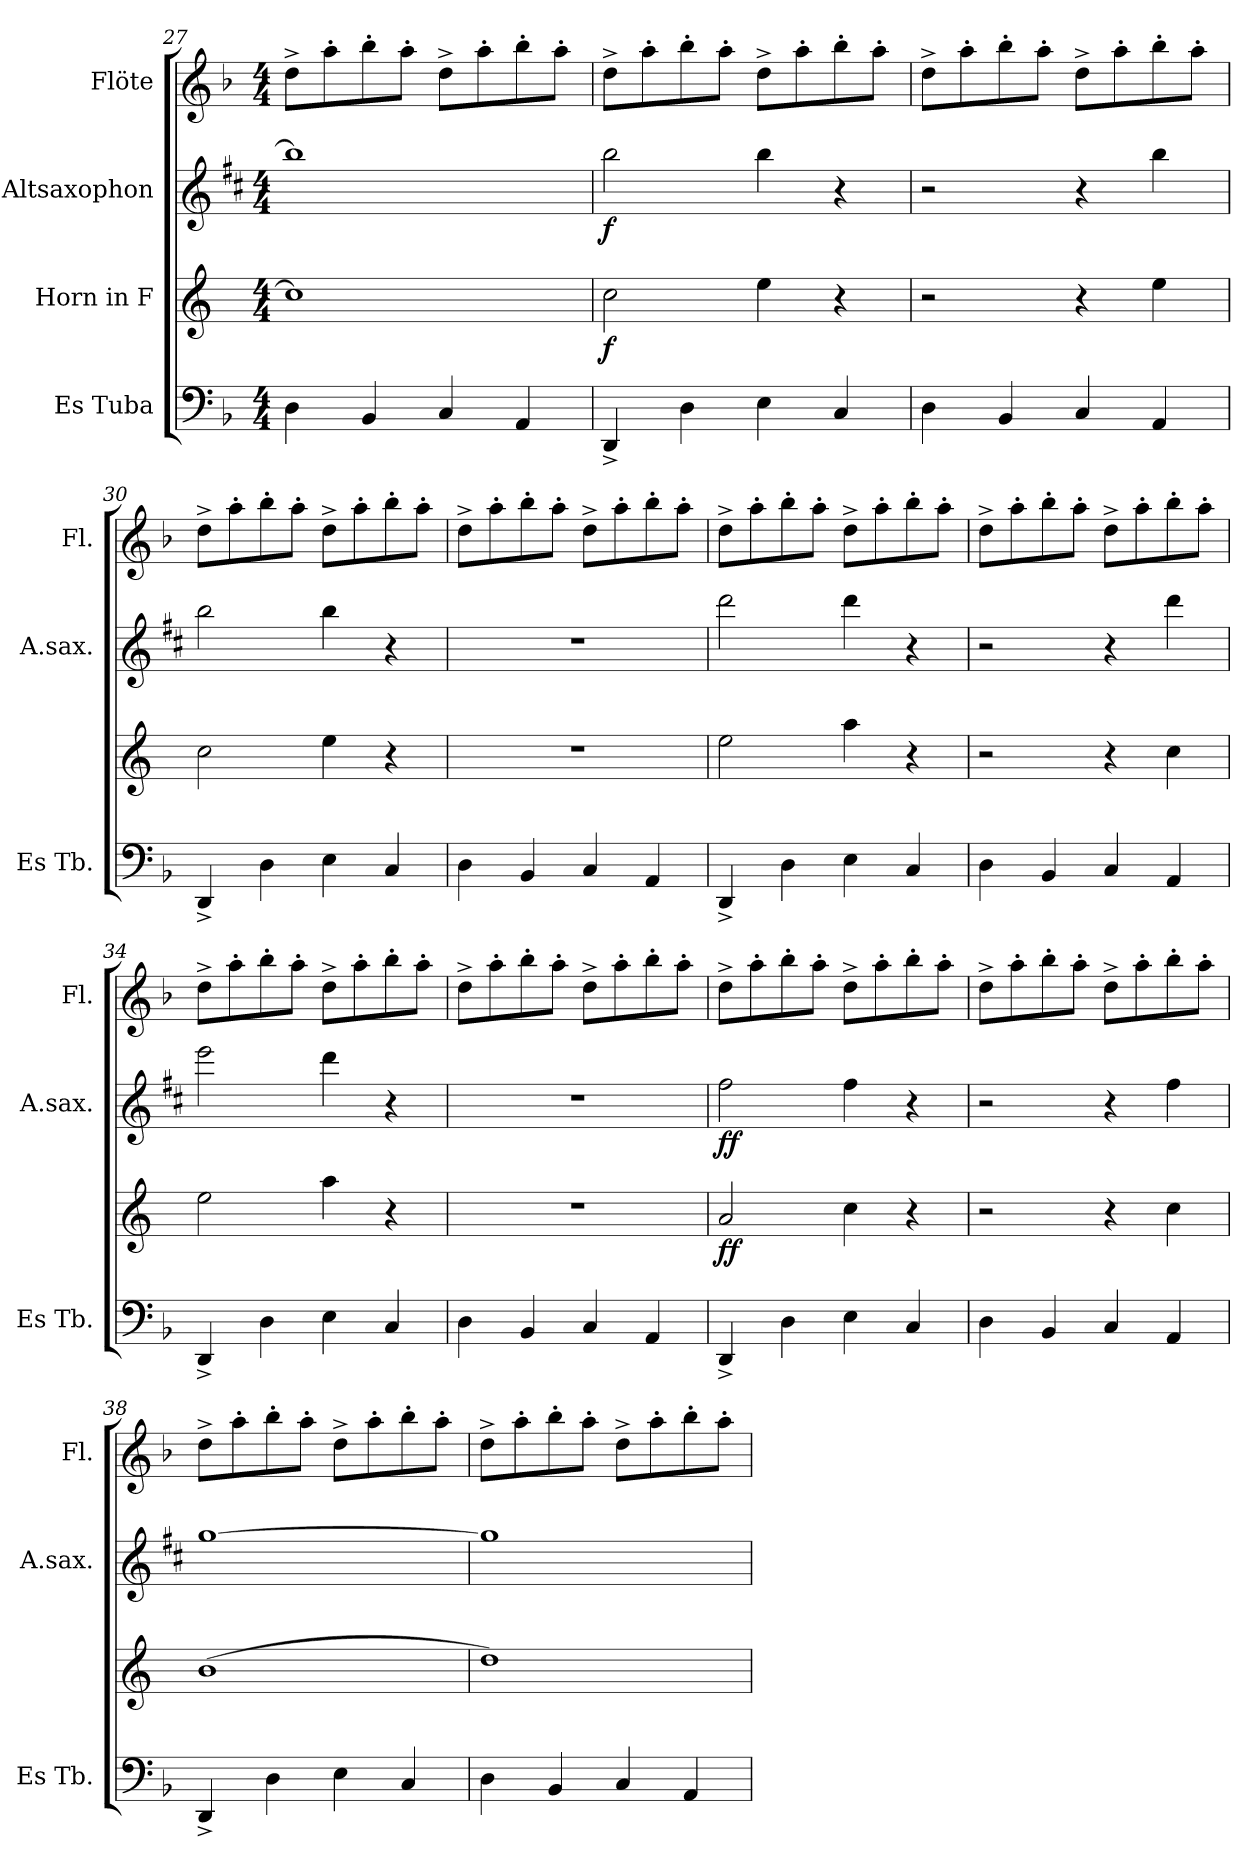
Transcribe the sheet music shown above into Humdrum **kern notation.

**kern	**kern	**dynam	**kern	**dynam	**kern
*part4	*part3	*part3	*part2	*part2	*part1
*staff4	*staff3	*staff3	*staff2	*staff2	*staff1
*I"Es Tuba	*I"Horn in F	*	*I"Altsaxophon	*	*I"Flöte
*I'Es Tb.	*	*	*I'A.sax.	*	*I'Fl.
*clefF4	*clefG2	*	*clefG2	*	*clefG2
*	*ITrd4c7	*	*ITrd5c9	*	*
*k[b-]	*k[b-]	*	*k[b-]	*	*k[b-]
*M4/4	*M4/4	*	*M4/4	*	*M4/4
=27	=27	=27	=27	=27	=27
4D\	1f]	.	1dd]	.	8dd^\L
.	.	.	.	.	8aa'\
4BB-/	.	.	.	.	8bb-'\
.	.	.	.	.	8aa'\J
4C/	.	.	.	.	8dd^\L
.	.	.	.	.	8aa'\
4AA/	.	.	.	.	8bb-'\
.	.	.	.	.	8aa'\J
=28	=28	=28	=28	=28	=28
!	!	!LO:DY:b	!	!LO:DY:b	!
4DD^/	2f\	f	2dd\	f	8dd^\L
.	.	.	.	.	8aa'\
4D\	.	.	.	.	8bb-'\
.	.	.	.	.	8aa'\J
4E\	4a\	.	4dd\	.	8dd^\L
.	.	.	.	.	8aa'\
4C/	4r	.	4r	.	8bb-'\
.	.	.	.	.	8aa'\J
!!LO:PB:g=z
=29	=29	=29	=29	=29	=29
4D\	2r	.	2r	.	8dd^\L
.	.	.	.	.	8aa'\
4BB-/	.	.	.	.	8bb-'\
.	.	.	.	.	8aa'\J
4C/	4r	.	4r	.	8dd^\L
.	.	.	.	.	8aa'\
4AA/	4a\	.	4dd\	.	8bb-'\
.	.	.	.	.	8aa'\J
=30	=30	=30	=30	=30	=30
4DD^/	2f\	.	2dd\	.	8dd^\L
.	.	.	.	.	8aa'\
4D\	.	.	.	.	8bb-'\
.	.	.	.	.	8aa'\J
4E\	4a\	.	4dd\	.	8dd^\L
.	.	.	.	.	8aa'\
4C/	4r	.	4r	.	8bb-'\
.	.	.	.	.	8aa'\J
=31	=31	=31	=31	=31	=31
4D\	1r	.	1r	.	8dd^\L
.	.	.	.	.	8aa'\
4BB-/	.	.	.	.	8bb-'\
.	.	.	.	.	8aa'\J
4C/	.	.	.	.	8dd^\L
.	.	.	.	.	8aa'\
4AA/	.	.	.	.	8bb-'\
.	.	.	.	.	8aa'\J
=32	=32	=32	=32	=32	=32
4DD^/	2a\	.	2ff\	.	8dd^\L
.	.	.	.	.	8aa'\
4D\	.	.	.	.	8bb-'\
.	.	.	.	.	8aa'\J
4E\	4dd\	.	4ff\	.	8dd^\L
.	.	.	.	.	8aa'\
4C/	4r	.	4r	.	8bb-'\
.	.	.	.	.	8aa'\J
!!LO:LB:g=z
=33	=33	=33	=33	=33	=33
4D\	2r	.	2r	.	8dd^\L
.	.	.	.	.	8aa'\
4BB-/	.	.	.	.	8bb-'\
.	.	.	.	.	8aa'\J
4C/	4r	.	4r	.	8dd^\L
.	.	.	.	.	8aa'\
4AA/	4f\	.	4ff\	.	8bb-'\
.	.	.	.	.	8aa'\J
=34	=34	=34	=34	=34	=34
4DD^/	2a\	.	2gg\	.	8dd^\L
.	.	.	.	.	8aa'\
4D\	.	.	.	.	8bb-'\
.	.	.	.	.	8aa'\J
4E\	4dd\	.	4ff\	.	8dd^\L
.	.	.	.	.	8aa'\
4C/	4r	.	4r	.	8bb-'\
.	.	.	.	.	8aa'\J
=35	=35	=35	=35	=35	=35
4D\	1r	.	1r	.	8dd^\L
.	.	.	.	.	8aa'\
4BB-/	.	.	.	.	8bb-'\
.	.	.	.	.	8aa'\J
4C/	.	.	.	.	8dd^\L
.	.	.	.	.	8aa'\
4AA/	.	.	.	.	8bb-'\
.	.	.	.	.	8aa'\J
=36	=36	=36	=36	=36	=36
!	!	!LO:DY:b	!	!LO:DY:b	!
4DD^/	2d/	ff	2a\	ff	8dd^\L
.	.	.	.	.	8aa'\
4D\	.	.	.	.	8bb-'\
.	.	.	.	.	8aa'\J
4E\	4f\	.	4a\	.	8dd^\L
.	.	.	.	.	8aa'\
4C/	4r	.	4r	.	8bb-'\
.	.	.	.	.	8aa'\J
!!LO:LB:g=z
=37	=37	=37	=37	=37	=37
4D\	2r	.	2r	.	8dd^\L
.	.	.	.	.	8aa'\
4BB-/	.	.	.	.	8bb-'\
.	.	.	.	.	8aa'\J
4C/	4r	.	4r	.	8dd^\L
.	.	.	.	.	8aa'\
4AA/	4f\	.	4a\	.	8bb-'\
.	.	.	.	.	8aa'\J
=38	=38	=38	=38	=38	=38
4DD^/	(>1e	.	[1b-	.	8dd^\L
.	.	.	.	.	8aa'\
4D\	.	.	.	.	8bb-'\
.	.	.	.	.	8aa'\J
4E\	.	.	.	.	8dd^\L
.	.	.	.	.	8aa'\
4C/	.	.	.	.	8bb-'\
.	.	.	.	.	8aa'\J
=39	=39	=39	=39	=39	=39
4D\	1g)	.	1b-]	.	8dd^\L
.	.	.	.	.	8aa'\
4BB-/	.	.	.	.	8bb-'\
.	.	.	.	.	8aa'\J
4C/	.	.	.	.	8dd^\L
.	.	.	.	.	8aa'\
4AA/	.	.	.	.	8bb-'\
.	.	.	.	.	8aa'\J
=	=	=	=	=	=
*-	*-	*-	*-	*-	*-
